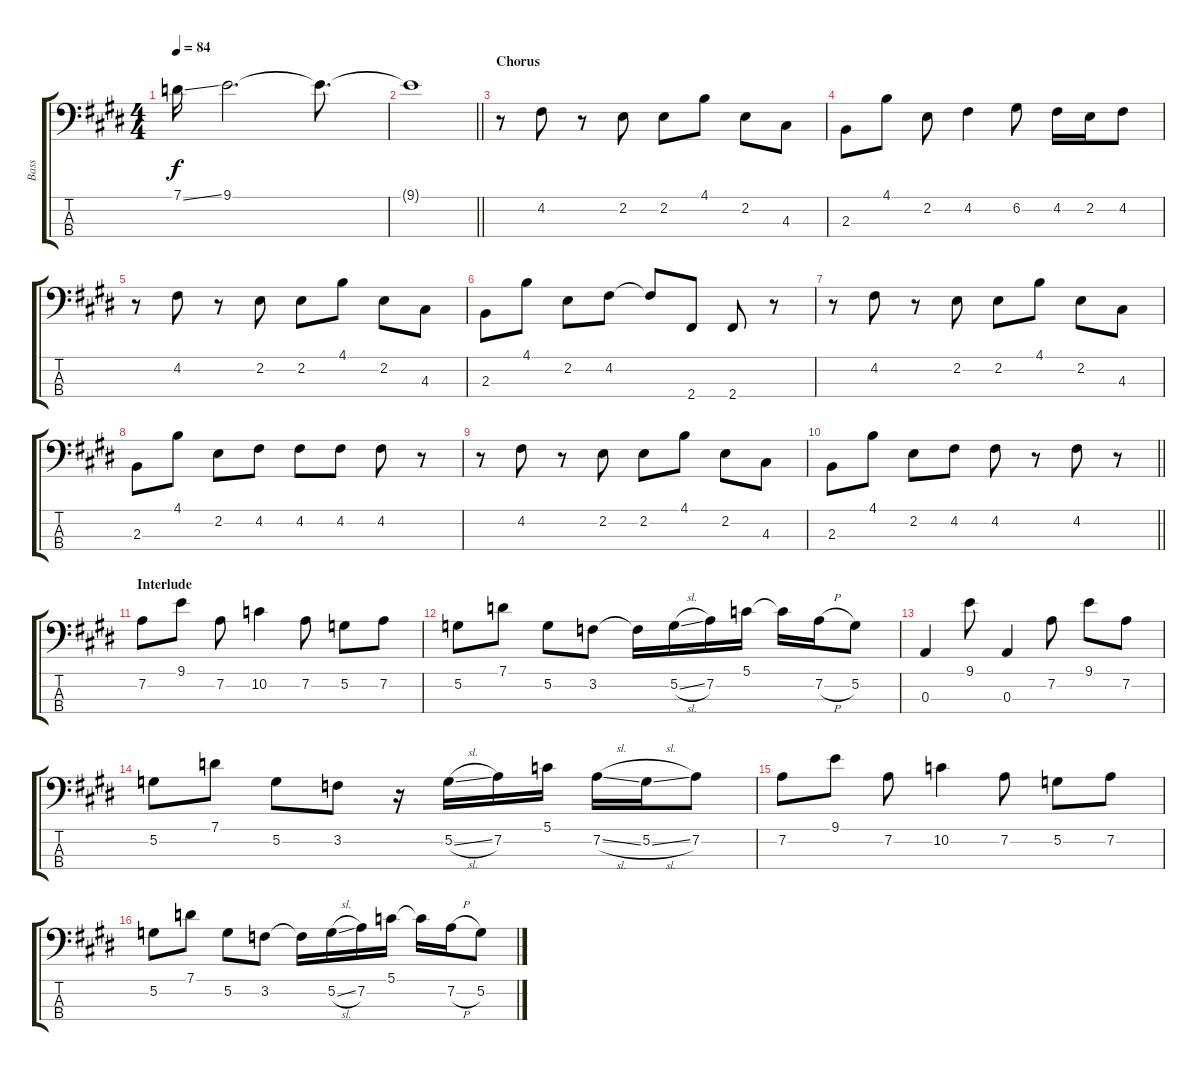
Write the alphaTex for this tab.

\track ("Bass" "Bass") {instrument electricbassfinger}
\staff {score tabs}
\tuning (G2 D2 A1 E1) {hide}
\ts (4 4)
\tempo 84
\clef f4
\ks e
7.1{ss}.16{dy f} 9.1.2{d} 9.1{t}.8{d} |
\barLineRight lightlight
9.1{t}.1 |
\section ("" "Chorus")
\ks c#minor
r.8 4.2.8 r.8 2.2.8 2.2.8 4.1.8 2.2.8 4.3.8 |
2.3.8 4.1.8 2.2.8 4.2.4 6.2.8 4.2.16 2.2.16 4.2.8 |
\ks e
r.8 4.2.8 r.8 2.2.8 2.2.8 4.1.8 2.2.8 4.3.8 |
\ks c#minor
2.3.8 4.1.8 2.2.8 4.2.8 4.2{t}.8 2.4.8 2.4.8 r.8 |
r.8 4.2.8 r.8 2.2.8 2.2.8 4.1.8 2.2.8 4.3.8 |
\ks e
2.3.8 4.1.8 2.2.8 4.2.8 4.2.8 4.2.8 4.2.8 r.8 |
\ks c#minor
r.8 4.2.8 r.8 2.2.8 2.2.8 4.1.8 2.2.8 4.3.8 |
\barLineRight lightlight
2.3.8 4.1.8 2.2.8 4.2.8 4.2.8 r.8 4.2.8 r.8 |
\section ("" "Interlude")
\ks e
7.2.8 9.1.8 7.2.8 10.2.4 7.2.8 5.2.8 7.2.8 |
5.2.8 7.1.8 5.2.8 3.2.8 3.2{t}.16 5.2{sl}.16 7.2.16 5.1.16 5.1{t}.16 7.2{h}.16 5.2.8 |
0.3.4 9.1.8 0.3.4 7.2.8 9.1.8 7.2.8 |
5.2.8 7.1.8 5.2.8 3.2.8 r.16 5.2{sl}.16 7.2.16 5.1.16 7.2{sl}.16 5.2{sl}.16 7.2.8 |
7.2.8 9.1.8 7.2.8 10.2.4 7.2.8 5.2.8 7.2.8 |
5.2.8 7.1.8 5.2.8 3.2.8 3.2{t}.16 5.2{sl}.16 7.2.16 5.1.16 5.1{t}.16 7.2{h}.16 5.2.8
